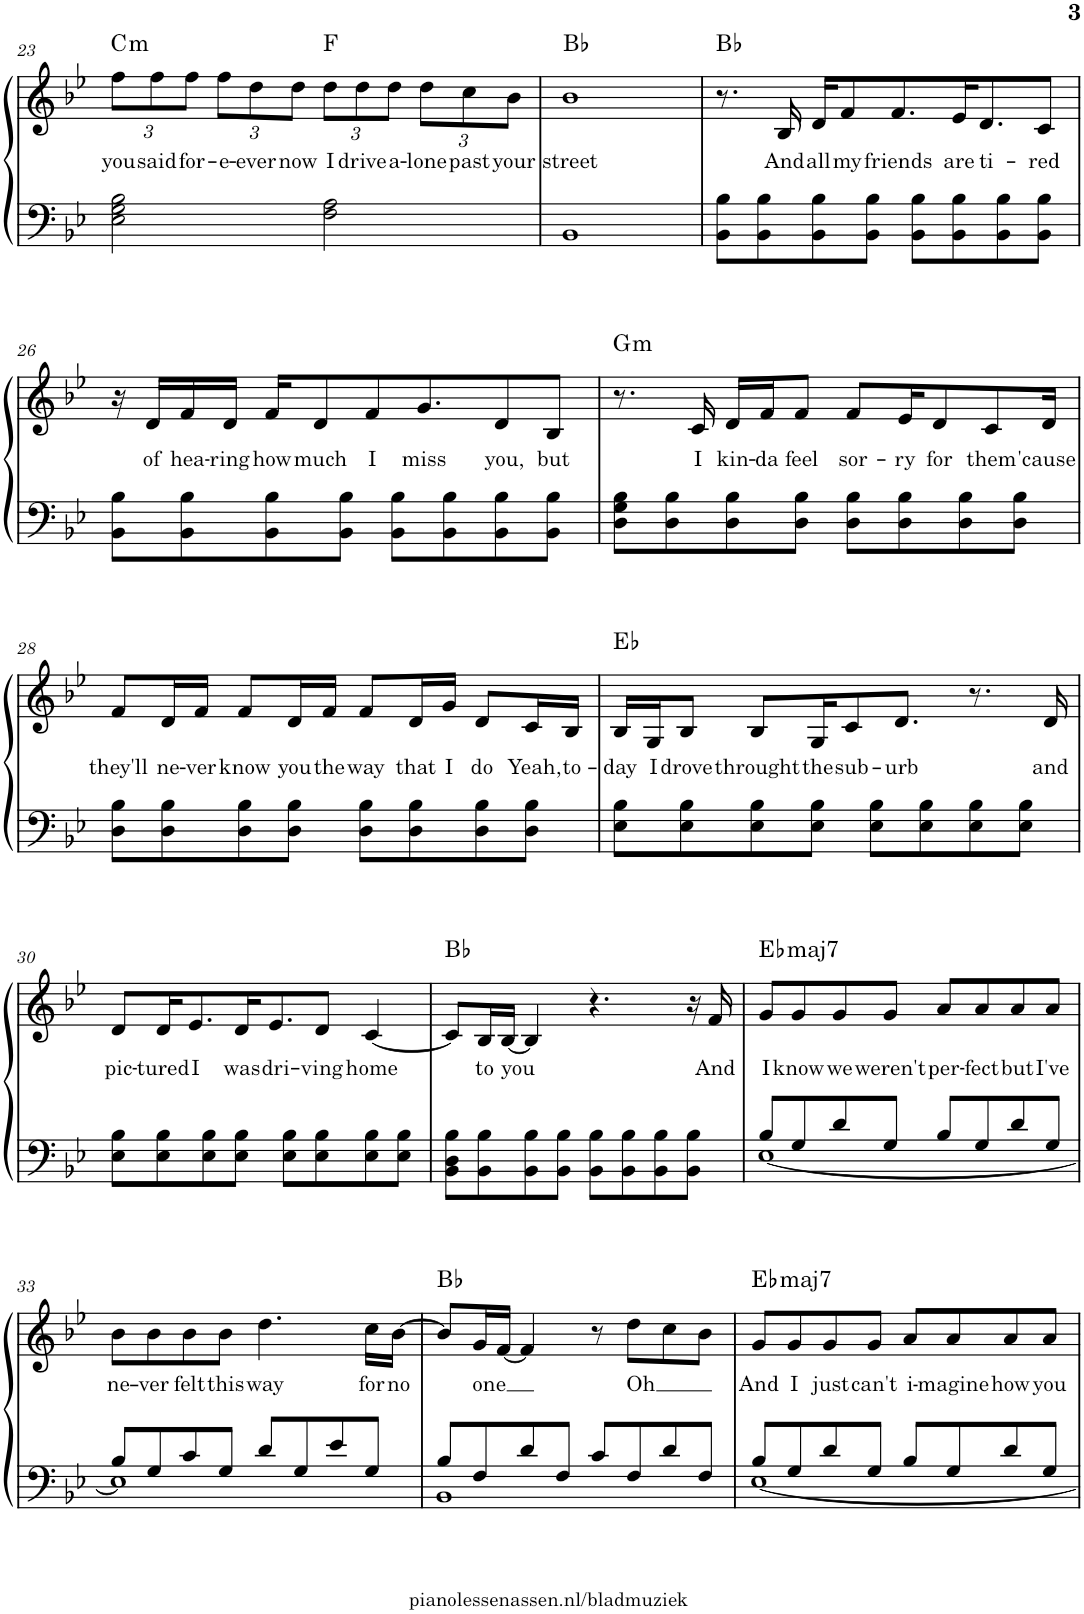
**kern	**kern	**text	**harte
*part1	*part1	*part1	*part1
*staff2	*staff1	*staff1	*
*I"Piano	*	*	*
*I'Pno.	*	*	*
!!LO:PB:g=z
*clefF4	*clefG2	*	*
*k[b-e-]	*k[b-e-]	*	*
*M4/4	*M4/4	*	*
*	*Xbrackettup	*	*
=23	=23	=23	=23
!	!	!LO:LY:b	!LO:H:kt=m
2E-\ 2G\ 2B-\	12ff\L	you	C:min
!	!	!LO:LY:b	!
.	12ff\	said	.
!	!	!LO:LY:b	!
.	12ff\J	for-	.
!	!	!LO:LY:b	!
.	12ff\L	-e-	.
!	!	!LO:LY:b	!
.	12dd\	-ever	.
!	!	!LO:LY:b	!
.	12dd\J	now	.
!	!	!LO:LY:b	!
2F\ 2A\	12dd\L	I	F:maj
!	!	!LO:LY:b	!
.	12dd\	drive	.
!	!	!LO:LY:b	!
.	12dd\J	a-	.
!	!	!LO:LY:b	!
.	12dd\L	-lone	.
!	!	!LO:LY:b	!
.	12cc\	past	.
!	!	!LO:LY:b	!
.	12b-\J	your	.
=24	=24	=24	=24
!	!	!LO:LY:b	!
1BB-	1b-	street	Bb:maj
=25	=25	=25	=25
8BB-\ 8B-\L	8.r	.	.
8BB-\ 8B-\	.	.	.
!	!	!LO:LY:b	!
.	16B-/	And	.
!	!	!LO:LY:b	!
8BB-\ 8B-\	16d/KL	all	.
!	!	!LO:LY:b	!
.	8f/	my	.
8BB-\ 8B-\J	.	.	.
!	!	!LO:LY:b	!
.	8.f/	friends	.
8BB-\ 8B-\L	.	.	.
!	!	!LO:LY:b	!
8BB-\ 8B-\	16e-/K	are	.
!	!	!LO:LY:b	!
.	8.d/	ti-	.
8BB-\ 8B-\	.	.	.
!	!	!LO:LY:b	!
8BB-\ 8B-\J	8c/J	-red	.
!!LO:LB:g=z
=26	=26	=26	=26
8BB-\ 8B-\L	16r	.	.
!	!	!LO:LY:b	!
.	16d/LL	of	.
!	!	!LO:LY:b	!
8BB-\ 8B-\	16f/	hea-	.
!	!	!LO:LY:b	!
.	16d/JJ	-ring	.
!	!	!LO:LY:b	!
8BB-\ 8B-\	16f/KL	how	.
!	!	!LO:LY:b	!
.	8d/	much	.
8BB-\ 8B-\J	.	.	.
!	!	!LO:LY:b	!
.	8f/	I	.
8BB-\ 8B-\L	.	.	.
!	!	!LO:LY:b	!
.	8.g/	miss	.
8BB-\ 8B-\	.	.	.
!	!	!LO:LY:b	!
8BB-\ 8B-\	8d/	you,	.
!	!	!LO:LY:b	!
8BB-\ 8B-\J	8B-/J	but	.
=27	=27	=27	=27
!	!	!	!LO:H:kt=m
8D\ 8G\ 8B-\L	8.r	.	G:min
8D\ 8B-\	.	.	.
!	!	!LO:LY:b	!
.	16c/	I	.
!	!	!LO:LY:b	!
8D\ 8B-\	16d/LL	kin-	.
!	!	!LO:LY:b	!
.	16f/J	-da	.
!	!	!LO:LY:b	!
8D\ 8B-\J	8f/J	feel	.
!	!	!LO:LY:b	!
8D\ 8B-\L	8f/L	sor-	.
!	!	!LO:LY:b	!
8D\ 8B-\	16e-/K	-ry	.
!	!	!LO:LY:b	!
.	8d/	for	.
8D\ 8B-\	.	.	.
!	!	!LO:LY:b	!
.	8c/	them	.
8D\ 8B-\J	.	.	.
!	!	!LO:LY:b	!
.	16d/Jk	'cause	.
!!LO:LB:g=z
=28	=28	=28	=28
!	!	!LO:LY:b	!
8D\ 8B-\L	8f/L	they'll	.
!	!	!LO:LY:b	!
8D\ 8B-\	16d/L	ne-	.
!	!	!LO:LY:b	!
.	16f/JJ	-ver	.
!	!	!LO:LY:b	!
8D\ 8B-\	8f/L	know	.
!	!	!LO:LY:b	!
8D\ 8B-\J	16d/L	you	.
!	!	!LO:LY:b	!
.	16f/JJ	the	.
!	!	!LO:LY:b	!
8D\ 8B-\L	8f/L	way	.
!	!	!LO:LY:b	!
8D\ 8B-\	16d/L	that	.
!	!	!LO:LY:b	!
.	16g/JJ	I	.
!	!	!LO:LY:b	!
8D\ 8B-\	8d/L	do	.
!	!	!LO:LY:b	!
8D\ 8B-\J	16c/L	Yeah,	.
!	!	!LO:LY:b	!
.	16B-/JJ	to-	.
=29	=29	=29	=29
!	!	!LO:LY:b	!
8E-\ 8B-\L	16B-/LL	-day	Eb:maj
!	!	!LO:LY:b	!
.	16G/J	I	.
!	!	!LO:LY:b	!
8E-\ 8B-\	8B-/J	drove	.
!	!	!LO:LY:b	!
8E-\ 8B-\	8B-/L	throught	.
!	!	!LO:LY:b	!
8E-\ 8B-\J	16G/K	the	.
!	!	!LO:LY:b	!
.	8c/	sub-	.
8E-\ 8B-\L	.	.	.
!	!	!LO:LY:b	!
.	8.d/J	-urb	.
8E-\ 8B-\	.	.	.
8E-\ 8B-\	8.r	.	.
8E-\ 8B-\J	.	.	.
!	!	!LO:LY:b	!
.	16d/	and	.
!!LO:LB:g=z
=30	=30	=30	=30
!	!	!LO:LY:b	!
8E-\ 8B-\L	8d/L	pic-	.
!	!	!LO:LY:b	!
8E-\ 8B-\	16d/K	-tured	.
!	!	!LO:LY:b	!
.	8.e-/	I	.
8E-\ 8B-\	.	.	.
!	!	!LO:LY:b	!
8E-\ 8B-\J	16d/K	was	.
!	!	!LO:LY:b	!
.	8.e-/	dri-	.
8E-\ 8B-\L	.	.	.
!	!	!LO:LY:b	!
8E-\ 8B-\	8d/J	-ving	.
!	!	!LO:LY:b	!
8E-\ 8B-\	[4c/	home	.
8E-\ 8B-\J	.	.	.
=31	=31	=31	=31
8BB-\ 8D\ 8B-\L	8c/L]	.	Bb:maj
!	!	!LO:LY:b	!
8BB-\ 8B-\	16B-/L	to	.
!	!	!LO:LY:b	!
.	[16B-/JJ	you	.
8BB-\ 8B-\	4B-/]	.	.
8BB-\ 8B-\J	.	.	.
8BB-\ 8B-\L	4.r	.	.
8BB-\ 8B-\	.	.	.
8BB-\ 8B-\	.	.	.
8BB-\ 8B-\J	16r	.	.
!	!	!LO:LY:b	!
.	16f/	And	.
=32	=32	=32	=32
*^	*	*	*
!	!	!	!LO:LY:b	!LO:H:kt=maj7
8B-/L	[1E-	8g/L	I	Eb:maj7
!	!	!	!LO:LY:b	!
8G/	.	8g/	know	.
!	!	!	!LO:LY:b	!
8d/	.	8g/	we	.
!	!	!	!LO:LY:b	!
8G/J	.	8g/J	weren't	.
!	!	!	!LO:LY:b	!
8B-/L	.	8a/L	per-	.
!	!	!	!LO:LY:b	!
8G/	.	8a/	-fect	.
!	!	!	!LO:LY:b	!
8d/	.	8a/	but	.
!	!	!	!LO:LY:b	!
8G/J	.	8a/J	I've	.
!!LO:LB:g=z
=33	=33	=33	=33	=33
!	!	!	!LO:LY:b	!
8B-/L	1E-]	8b-\L	ne-	.
!	!	!	!LO:LY:b	!
8G/	.	8b-\	-ver	.
!	!	!	!LO:LY:b	!
8c/	.	8b-\	felt	.
!	!	!	!LO:LY:b	!
8G/J	.	8b-\J	this	.
!	!	!	!LO:LY:b	!
8d/L	.	4.dd\	way	.
8G/	.	.	.	.
8e-/	.	.	.	.
!	!	!	!LO:LY:b	!
8G/J	.	16cc\LL	for	.
!	!	!	!LO:LY:b	!
.	.	[16b-\JJ	no	.
=34	=34	=34	=34	=34
8B-/L	1BB-	8b-/L]	.	Bb:maj
!	!	!	!LO:LY:b	!
8F/	.	16g/L	one	.
.	.	[16f/JJ	.	.
8d/	.	4f/]	.	.
8F/J	.	.	.	.
8c/L	.	8r	.	.
!	!	!	!LO:LY:b	!
8F/	.	8dd\L	Oh	.
8d/	.	8cc\	.	.
8F/J	.	8b-\J	.	.
=35	=35	=35	=35	=35
!	!	!	!LO:LY:b	!LO:H:kt=maj7
8B-/L	[1E-	8g/L	And	Eb:maj7
!	!	!	!LO:LY:b	!
8G/	.	8g/	I	.
!	!	!	!LO:LY:b	!
8d/	.	8g/	just	.
!	!	!	!LO:LY:b	!
8G/J	.	8g/J	can't	.
!	!	!	!LO:LY:b	!
8B-/L	.	8a/L	i-	.
!	!	!	!LO:LY:b	!
8G/	.	8a/	-magine	.
!	!	!	!LO:LY:b	!
8d/	.	8a/	how	.
!	!	!	!LO:LY:b	!
8G/J	.	8a/J	you	.
*v	*v	*	*	*
=	=	=	=
*-	*-	*-	*-
